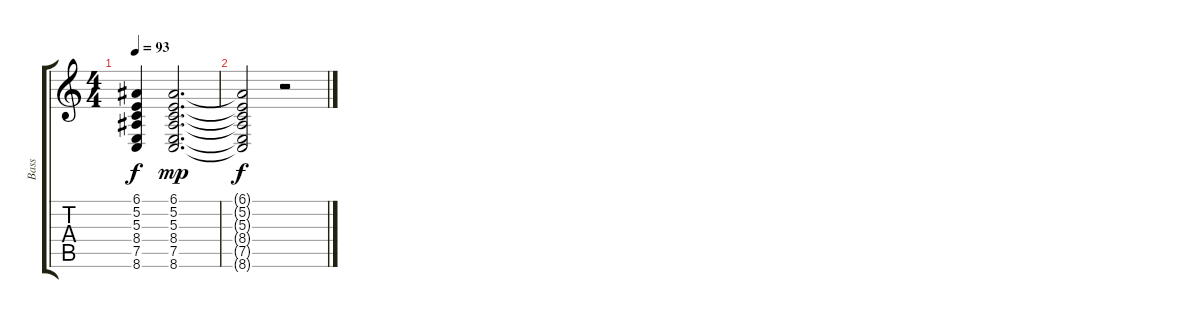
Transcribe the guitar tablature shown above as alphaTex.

\track ("Bass" "Bass") {instrument acousticgrandpiano}
\staff {score tabs}
\tuning (E4 B3 G3 D3 A2 E2) {hide}
\ts (4 4)
\tempo 93
\clef g2
\ks c
(6.1 5.2 5.3 8.4 7.5 8.6).4{dy f} (6.1 5.2 5.3 8.4 7.5 8.6).2{d dy mp} |
(6.1{t} 5.2{t} 5.3{t} 8.4{t} 7.5{t} 8.6{t}).2{dy f} r.2
